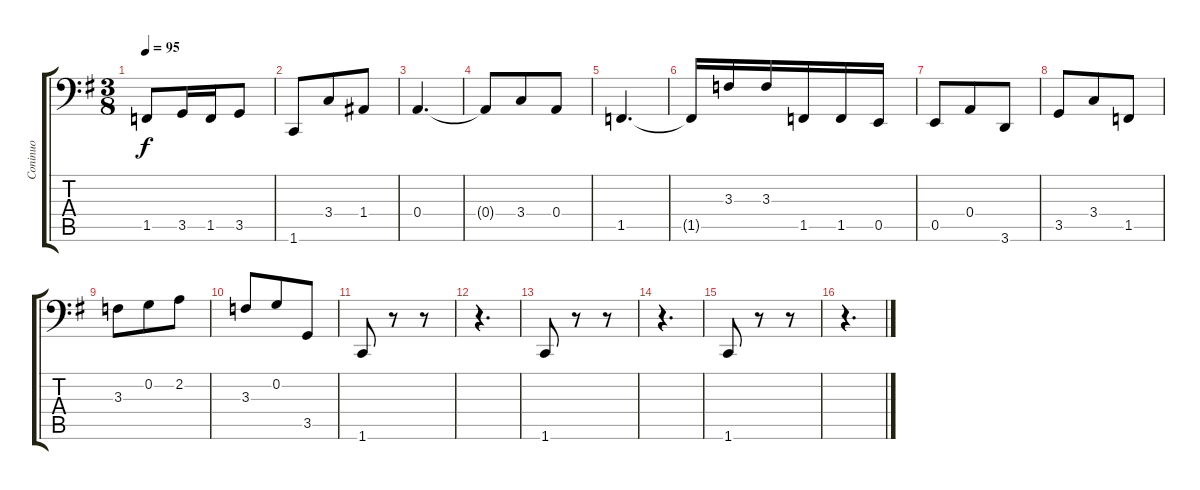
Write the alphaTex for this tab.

\track ("Coninuo" "Coninuo") {instrument contrabass}
\staff {score tabs}
\tuning (C3 G2 D2 A1 E1 B0) {hide}
\ts (3 8)
\tempo 95
\clef f4
\ks g
1.5.8{dy f beam merge} 3.5.16 1.5.16{beam merge} 3.5.8 |
1.6.8 3.4.8 1.4.8 |
0.4.4{d} |
0.4{t}.8 3.4.8 0.4.8 |
1.5.4{d} |
1.5{t}.16 3.3.16{beam merge} 3.3.16 1.5.16{beam merge} 1.5.16 0.5.16 |
0.5.8 0.4.8 3.6.8 |
3.5.8 3.4.8 1.5.8 |
3.3.8 0.2.8 2.2.8 |
3.3.8 0.2.8 3.5.8 |
1.6.8 r.8 r.8 |
r.4{d} |
1.6.8 r.8 r.8 |
r.4{d} |
1.6.8 r.8 r.8 |
r.4{d}
